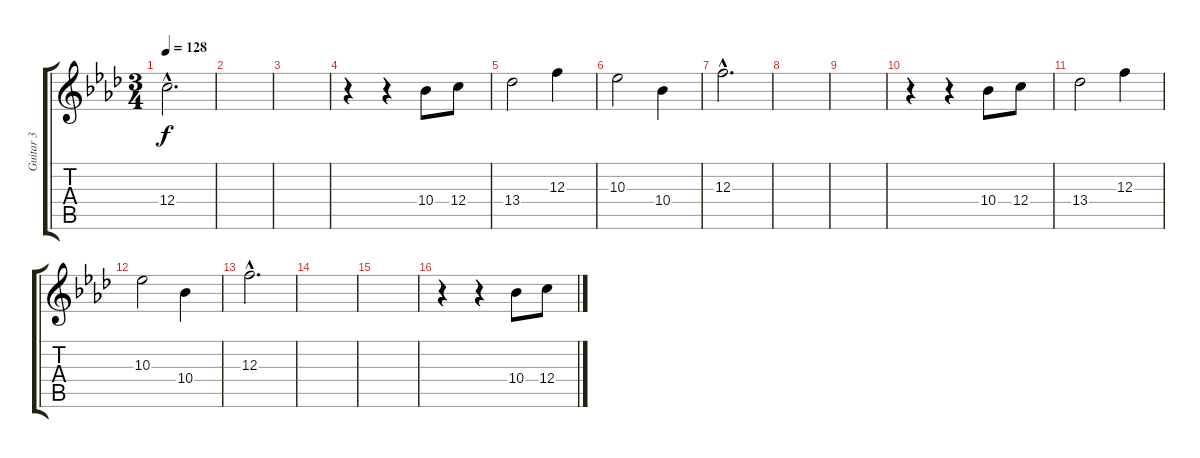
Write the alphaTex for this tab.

\track ("Guitar 3" "Guitar 3") {instrument acousticguitarsteel}
\staff {score tabs}
\tuning (D4 A3 F3 C3 G2 D2) {hide}
\ts (3 4)
\tempo 128
\clef g2
\ks fminor
12.4{hac}.2{d dy f} |
|
|
r.4 r.4 10.4.8 12.4.8 |
13.4.2 12.3.4 |
10.3.2 10.4.4 |
12.3{hac}.2{d} |
|
|
r.4 r.4 10.4.8 12.4.8 |
13.4.2 12.3.4 |
10.3.2 10.4.4 |
12.3{hac}.2{d} |
|
|
r.4 r.4 10.4.8 12.4.8
